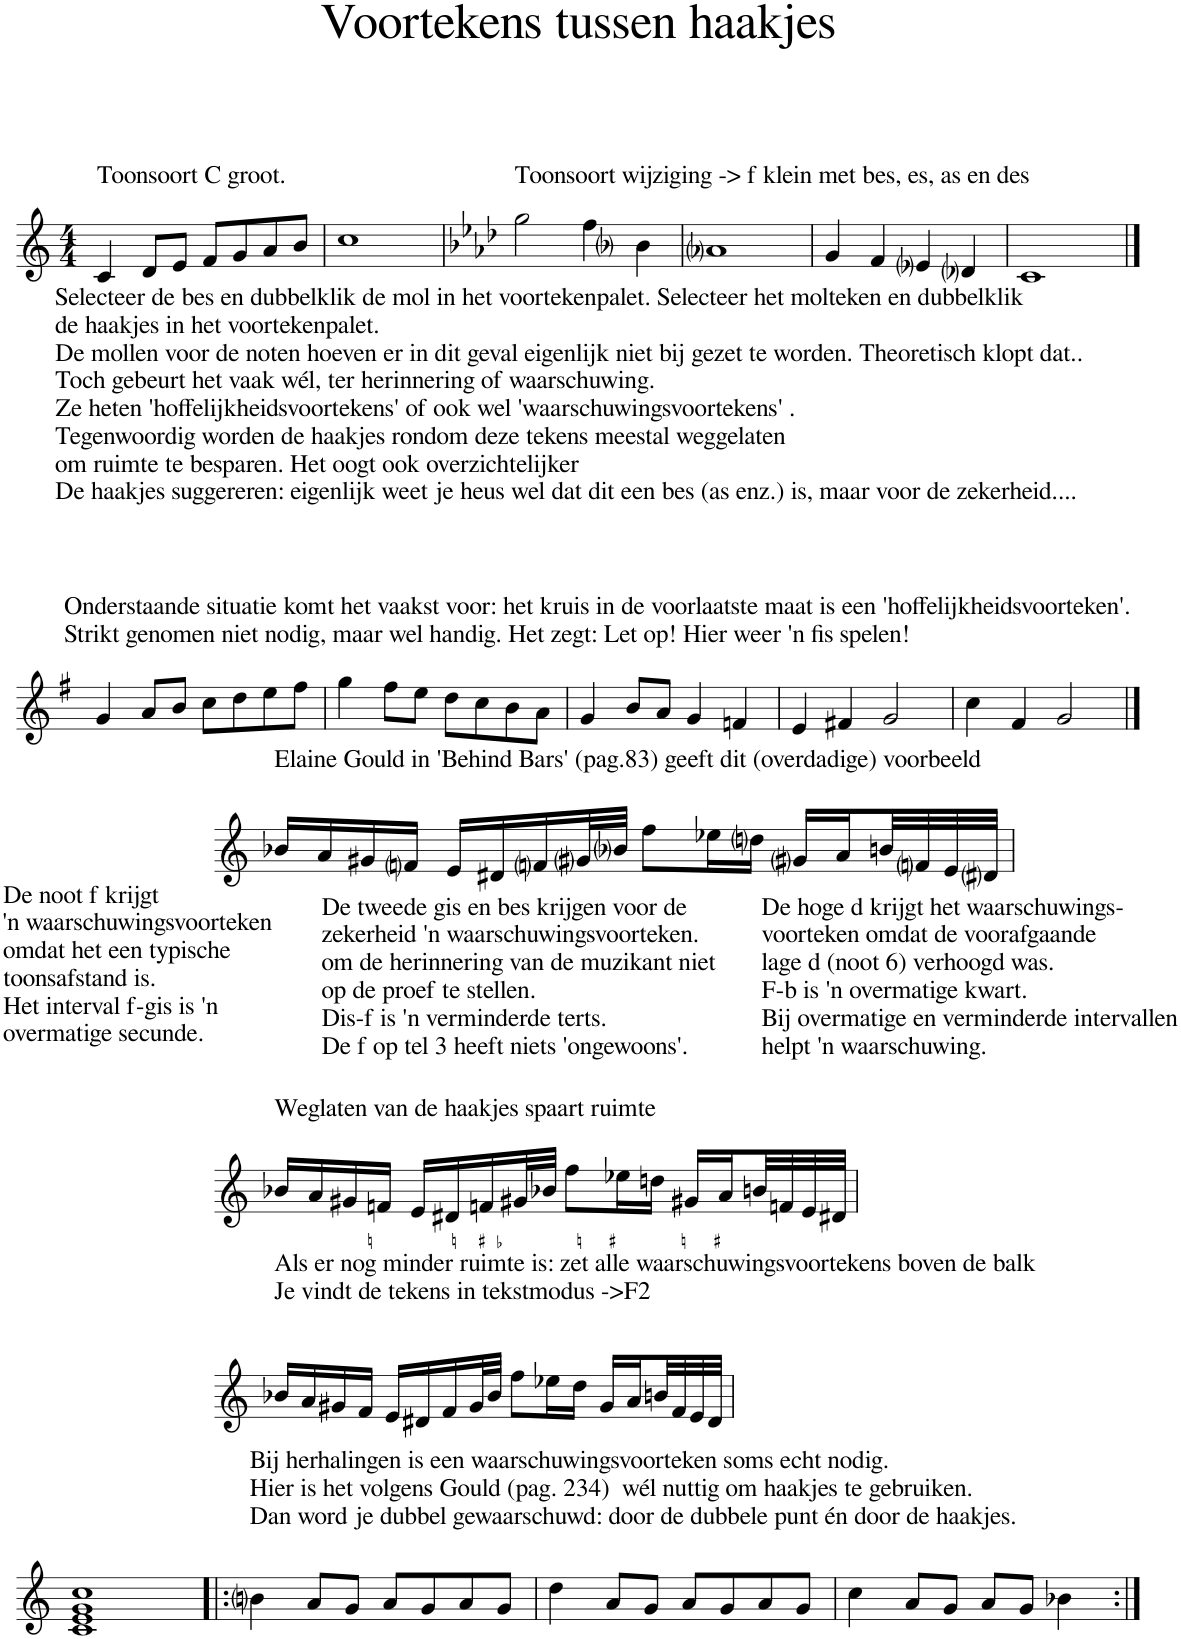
**kern
*part1
*staff1
*I"Piano
*I'Pno.
*clefG2
*k[]
*M4/4
=1
!LO:TX:a:t=Toonsoort C groot.
!LO:TX:b:t=Selecteer de bes en dubbelklik de mol in het voortekenpalet. Selecteer het molteken en dubbelklik
!LO:TX:b:t=de haakjes in het voortekenpalet.
!LO:TX:b:t=De mollen voor de noten hoeven er in dit geval eigenlijk niet bij gezet te worden. Theoretisch klopt dat..
!LO:TX:b:t=Toch gebeurt het vaak wél, ter herinnering of waarschuwing.
!LO:TX:b:t=Ze heten 'hoffelijkheidsvoortekens' of ook wel 'waarschuwingsvoortekens' .
!LO:TX:b:t=Tegenwoordig worden de haakjes rondom deze tekens meestal weggelaten
!LO:TX:b:t=om ruimte te besparen. Het oogt ook overzichtelijker
!LO:TX:b:t=De haakjes suggereren&colon; eigenlijk weet je heus wel dat dit een bes (as enz.) is, maar voor de zekerheid....
4c/
8d/L
8e/J
8f/L
8g/
8a/
8b/J
=2
1cc
=3
*k[b-e-a-d-]
!LO:TX:a:t=Toonsoort wijziging -> f klein met bes, es, as en des
2gg\
4ff\
4b-i\
=4
1a-i
=5
4g/
4f/
4e-i/
4d-i/
=6
1c
!!LO:LB:g=z
==1
*k[f#]
!LO:TX:a:t=Onderstaande situatie komt het vaakst voor&colon; het kruis in de voorlaatste maat is een 'hoffelijkheidsvoorteken'.
!LO:TX:a:t=Strikt genomen niet nodig, maar wel handig. Het zegt&colon; Let op! Hier weer 'n fis spelen!
4g/
8a/L
8b/J
8cc\L
8dd\
8ee\
8ff#\J
=2
4gg\
8ff#\L
8ee\J
8dd\L
8cc\
8b\
8a\J
=3
4g/
8b/L
8a/J
4g/
4fn/
=4
4e/
4f#X/
2g/
=5
4cc\
4f#/
2g/
!!LO:LB:g=z
==1
*k[]
!LO:TX:a:t=Elaine Gould in 'Behind Bars' (pag.83) geeft dit (overdadige) voorbeeld
!LO:TX:b:t=De noot f krijgt
!LO:TX:b:t='n waarschuwingsvoorteken
!LO:TX:b:t=omdat het een typische
!LO:TX:b:t=toonsafstand is.
!LO:TX:b:t=Het interval f-gis is 'n
!LO:TX:b:t=overmatige secunde.
16b-X/LL
16a/
16g#X/
16fni/JJ
!LO:TX:b:t=De tweede gis en bes krijgen voor de
!LO:TX:b:t=zekerheid 'n waarschuwingsvoorteken.
!LO:TX:b:t=om de herinnering van de muzikant niet
!LO:TX:b:t=op de proef te stellen.
!LO:TX:b:t=Dis-f is 'n verminderde terts.
!LO:TX:b:t=De f op tel 3 heeft niets 'ongewoons'.
16e/LL
16d#X/
16fni/
32g#i/L
32b-i/JJJ
8ff\L
16ee-X\L
16ddni\JJ
!LO:TX:b:t=De hoge d krijgt het waarschuwings-
!LO:TX:b:t=voorteken omdat de voorafgaande
!LO:TX:b:t=lage d (noot 6) verhoogd was.
!LO:TX:b:t=F-b is 'n overmatige kwart.
!LO:TX:b:t=Bij overmatige en verminderde intervallen
!LO:TX:b:t=helpt 'n waarschuwing.
16g#i/LL
16a/
32bn/L
32fni/
32e/
32d#i/JJJ
!!LO:LB:g=z
=2
!LO:TX:a:t=Weglaten van de haakjes spaart ruimte
16b-X/LL
16a/
16g#X/
16fn/JJ
16e/LL
16d#X/
16fn/
32g#X/L
32b-X/JJJ
8ff\L
16ee-X\L
16ddn\JJ
16g#X/LL
16a/
32bn/L
32fn/
32e/
32d#X/JJJ
!!LO:LB:g=z
=3
!LO:TX:a:t=Als er nog minder ruimte is&colon; zet alle waarschuwingsvoortekens boven de balk
!LO:TX:a:t=Je vindt de tekens in tekstmodus ->F2
16b-X/LL
16a/
16g#X/
16f/JJ
16e/LL
16d#X/
16f/
32g#/L
32b-/JJJ
8ff\L
16ee-X\L
16dd\JJ
16g#/LL
16a/
32bn/L
32f/
32e/
32d#/JJJ
!!LO:LB:g=z
=4
*k[]
1c 1e 1g 1cc
=5!|:
!LO:TX:a:t=Bij herhalingen is een waarschuwingsvoorteken soms echt nodig.
!LO:TX:a:t=Hier is het volgens Gould (pag. 234)  wél nuttig om haakjes te gebruiken.
!LO:TX:a:t=Dan word je dubbel gewaarschuwd&colon; door de dubbele punt én door de haakjes.
4bni\
8a/L
8g/J
8a/L
8g/
8a/
8g/J
=6
4dd\
8a/L
8g/J
8a/L
8g/
8a/
8g/J
=7
4cc\
8a/L
8g/J
8a/L
8g/J
4b-X\
=:|!
*-
